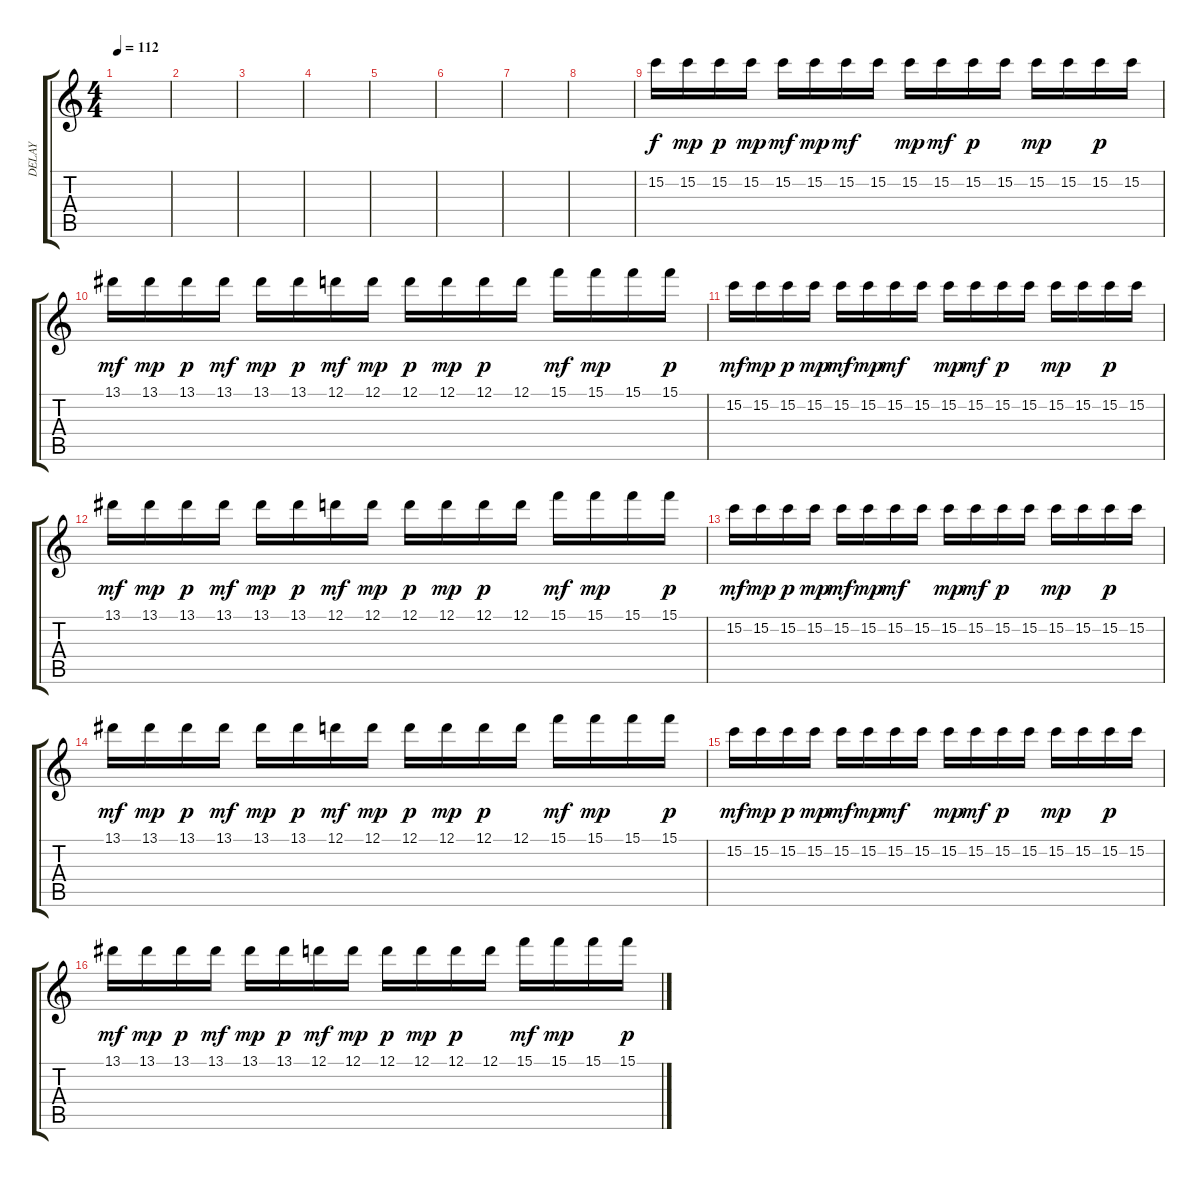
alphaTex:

\track ("DELAY" "DELAY") {instrument acousticguitarnylon}
\staff {score tabs}
\tuning (D4 A3 F3 C3 G2 C2) {hide}
\ts (4 4)
\tempo 112
\clef g2
\ks c
|
|
|
|
|
|
|
|
15.2.16 15.2.16{dy mp} 15.2.16{dy p} 15.2.16{dy mp} 15.2.16{dy mf} 15.2.16{dy mp} 15.2.16{dy mf} 15.2.16 15.2.16{dy mp} 15.2.16{dy mf} 15.2.16{dy p} 15.2.16 15.2.16{dy mp} 15.2.16 15.2.16{dy p} 15.2.16 |
13.1.16{dy mf} 13.1.16{dy mp} 13.1.16{dy p} 13.1.16{dy mf} 13.1.16{dy mp} 13.1.16{dy p} 12.1.16{dy mf} 12.1.16{dy mp} 12.1.16{dy p} 12.1.16{dy mp} 12.1.16{dy p} 12.1.16 15.1.16{dy mf} 15.1.16{dy mp} 15.1.16 15.1.16{dy p} |
15.2.16{dy mf} 15.2.16{dy mp} 15.2.16{dy p} 15.2.16{dy mp} 15.2.16{dy mf} 15.2.16{dy mp} 15.2.16{dy mf} 15.2.16 15.2.16{dy mp} 15.2.16{dy mf} 15.2.16{dy p} 15.2.16 15.2.16{dy mp} 15.2.16 15.2.16{dy p} 15.2.16 |
13.1.16{dy mf} 13.1.16{dy mp} 13.1.16{dy p} 13.1.16{dy mf} 13.1.16{dy mp} 13.1.16{dy p} 12.1.16{dy mf} 12.1.16{dy mp} 12.1.16{dy p} 12.1.16{dy mp} 12.1.16{dy p} 12.1.16 15.1.16{dy mf} 15.1.16{dy mp} 15.1.16 15.1.16{dy p} |
15.2.16{dy mf} 15.2.16{dy mp} 15.2.16{dy p} 15.2.16{dy mp} 15.2.16{dy mf} 15.2.16{dy mp} 15.2.16{dy mf} 15.2.16 15.2.16{dy mp} 15.2.16{dy mf} 15.2.16{dy p} 15.2.16 15.2.16{dy mp} 15.2.16 15.2.16{dy p} 15.2.16 |
13.1.16{dy mf} 13.1.16{dy mp} 13.1.16{dy p} 13.1.16{dy mf} 13.1.16{dy mp} 13.1.16{dy p} 12.1.16{dy mf} 12.1.16{dy mp} 12.1.16{dy p} 12.1.16{dy mp} 12.1.16{dy p} 12.1.16 15.1.16{dy mf} 15.1.16{dy mp} 15.1.16 15.1.16{dy p} |
15.2.16{dy mf} 15.2.16{dy mp} 15.2.16{dy p} 15.2.16{dy mp} 15.2.16{dy mf} 15.2.16{dy mp} 15.2.16{dy mf} 15.2.16 15.2.16{dy mp} 15.2.16{dy mf} 15.2.16{dy p} 15.2.16 15.2.16{dy mp} 15.2.16 15.2.16{dy p} 15.2.16 |
13.1.16{dy mf} 13.1.16{dy mp} 13.1.16{dy p} 13.1.16{dy mf} 13.1.16{dy mp} 13.1.16{dy p} 12.1.16{dy mf} 12.1.16{dy mp} 12.1.16{dy p} 12.1.16{dy mp} 12.1.16{dy p} 12.1.16 15.1.16{dy mf} 15.1.16{dy mp} 15.1.16 15.1.16{dy p}
